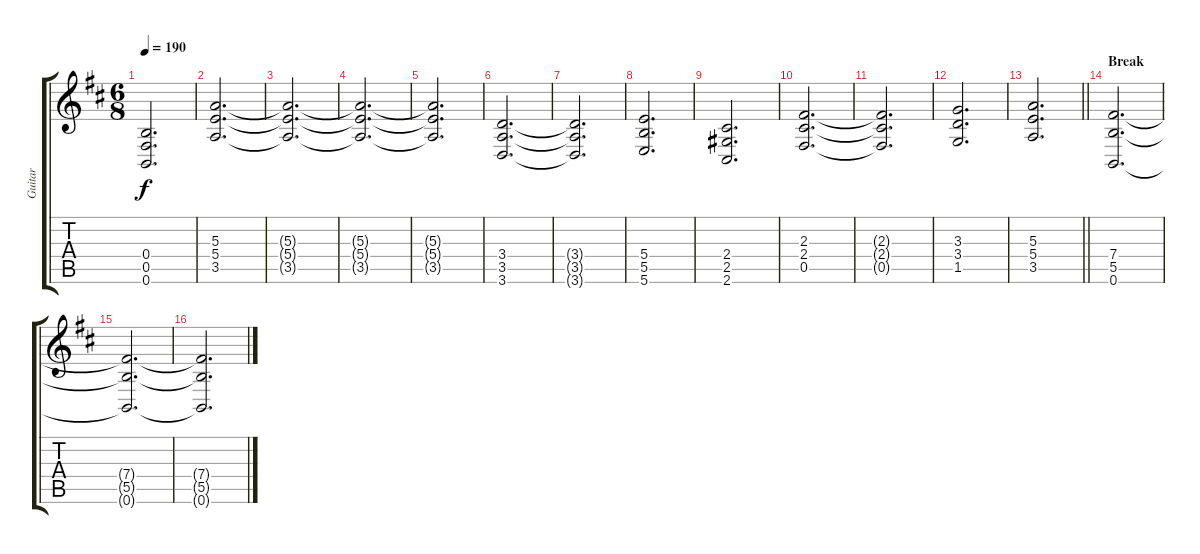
\track ("Guitar" "Guitar") {instrument distortionguitar}
\staff {score tabs}
\tuning (Db4 Ab3 E3 B2 Gb2 B1) {hide}
\ts (6 8)
\tempo 190
\clef g2
\ks bminor
(0.4{t} 0.5{t} 0.6{t}).2{d dy f} |
(5.3 5.4 3.5).2{d} |
(5.3{t} 5.4{t} 3.5{t}).2{d} |
(5.3{t} 5.4{t} 3.5{t}).2{d} |
(5.3{t} 5.4{t} 3.5{t}).2{d} |
(3.4 3.5 3.6).2{d} |
(3.4{t} 3.5{t} 3.6{t}).2{d} |
(5.4 5.5 5.6).2{d} |
(2.4 2.5 2.6).2{d} |
(2.3 2.4 0.5).2{d} |
(2.3{t} 2.4{t} 0.5{t}).2{d} |
(3.3 3.4 1.5).2{d} |
\barLineRight lightlight
(5.3 5.4 3.5).2{d} |
\section ("" "Break")
(7.4 5.5 0.6).2{d} |
(7.4{t} 5.5{t} 0.6{t}).2{d} |
(7.4{t} 5.5{t} 0.6{t}).2{d}
